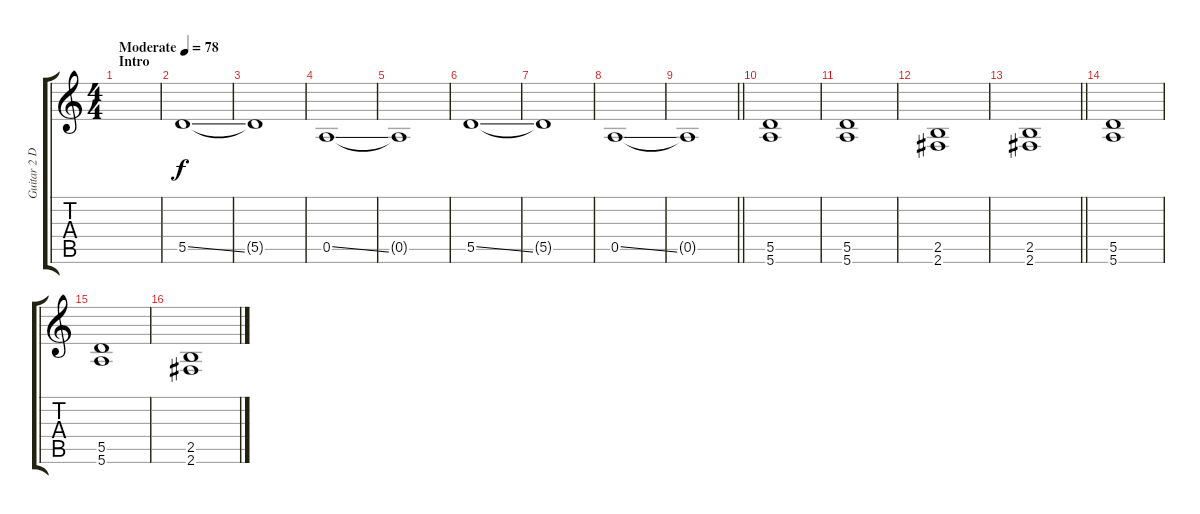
\track ("Guitar 2 Distorted" "Guitar 2 D") {instrument distortionguitar}
\staff {score tabs}
\tuning (E4 B3 G3 D3 A2 E2) {hide}
\ts (4 4)
\section ("" "Intro")
\tempo (78 "Moderate")
\clef g2
\ks c
|
5.5{ss}.1{volume 2} |
5.5{t}.1{volume 1} |
0.5{ss}.1{volume 4} |
0.5{t}.1{volume 2} |
5.5{ss}.1{volume 6} |
5.5{t}.1{volume 2} |
0.5{ss}.1{volume 8} |
\barLineRight lightlight
0.5{t}.1 |
(5.5 5.6).1{volume 13} |
(5.5 5.6).1 |
(2.5 2.6).1 |
\barLineRight lightlight
(2.5 2.6).1 |
(5.5 5.6).1 |
(5.5 5.6).1 |
(2.5 2.6).1
